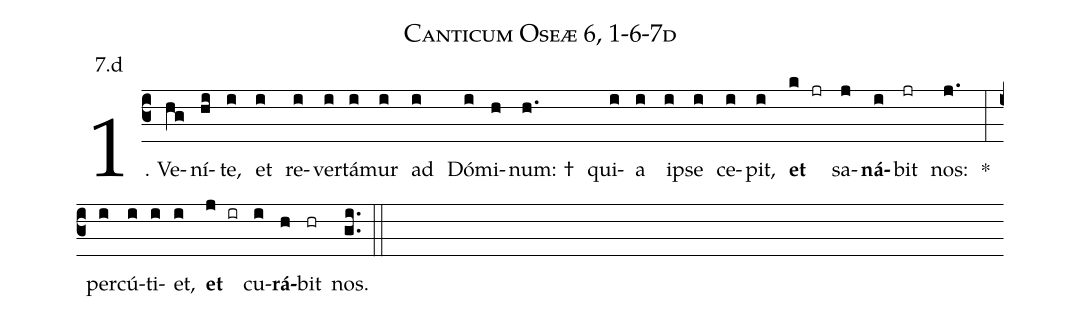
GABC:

name: Canticum Oseæ 6, 1-6-7d;
annotation: 7.d;
%%
(c3)1. Ve(hg)ní(hi)te,(i) et(i) re(i)ver(i)tá(i)mur(i) ad(i) Dó(i)mi(h)num: †(h.) qui(i)a(i) ip(i)se(i) ce(i)pit,(i) <b>et</b>(k jr) sa(j)<b>ná</b>(i)bit(jr) nos:(j.) *(:) per(i)cú(i)ti(i)et,(i) <b>et</b>(j ir) cu(i)<b>rá</b>(h)bit(hr) nos.(gi..) (::)
